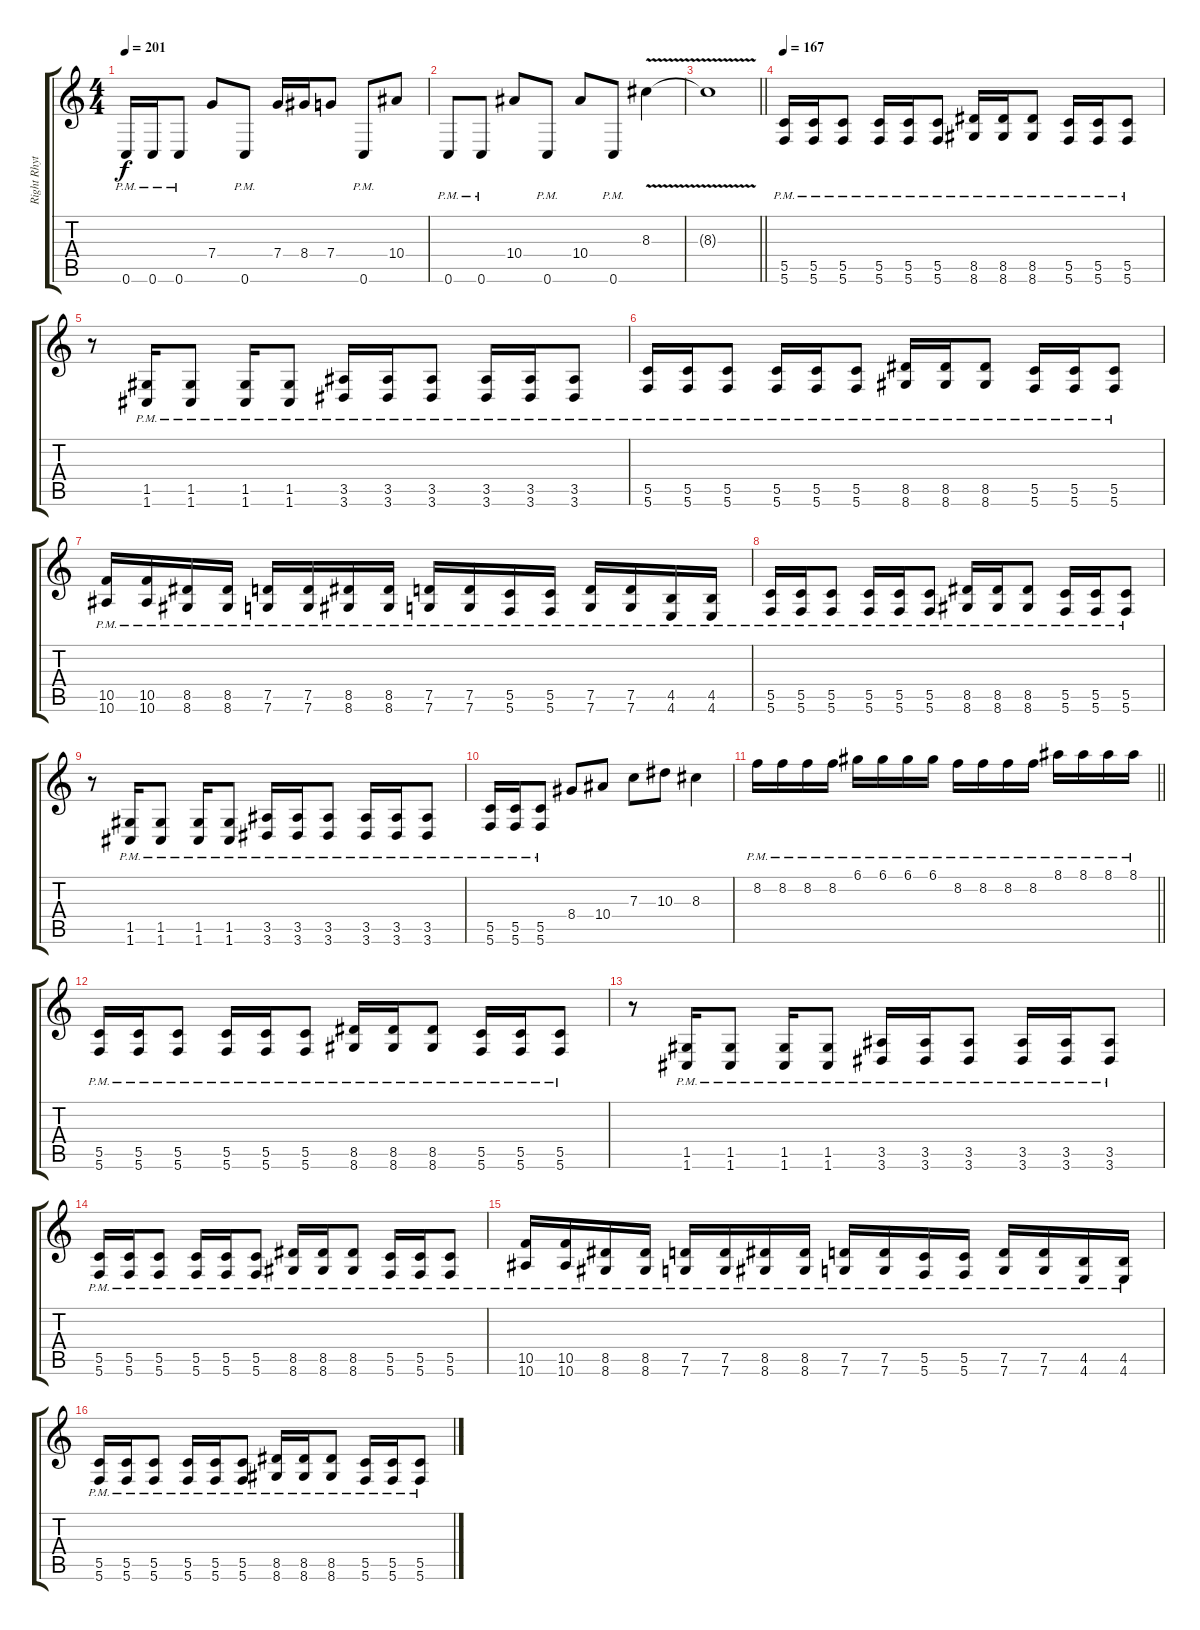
\track ("Right Rhythm" "Right Rhyt") {instrument distortionguitar}
\staff {score tabs}
\tuning (D4 A3 F3 C3 G2 C2) {hide}
\ts (4 4)
\tempo 201
\clef g2
\ks c
0.6{pm}.16{dy f} 0.6{pm}.16 0.6{pm}.8 7.4.8 0.6{pm}.8 7.4.16 8.4.16 7.4.8 0.6{pm}.8 10.4.8 |
0.6{pm}.8 0.6{pm}.8 10.4.8 0.6{pm}.8 10.4.8 0.6{pm}.8 8.3{v}.4 |
\barLineRight lightlight
8.3{t}.1 |
\section ("" "")
\tempo 167
(5.5{pm} 5.6{pm}).16 (5.5{pm} 5.6{pm}).16 (5.5{pm} 5.6{pm}).8 (5.5{pm} 5.6{pm}).16 (5.5{pm} 5.6{pm}).16 (5.5{pm} 5.6{pm}).8 (8.5{pm} 8.6{pm}).16 (8.5{pm} 8.6{pm}).16 (8.5{pm} 8.6{pm}).8 (5.5{pm} 5.6{pm}).16 (5.5{pm} 5.6{pm}).16 (5.5{pm} 5.6{pm}).8 |
r.8 (1.5{pm} 1.6{pm}).16 (1.5{pm} 1.6{pm}).8 (1.5{pm} 1.6{pm}).16 (1.5{pm} 1.6{pm}).8 (3.5{pm} 3.6{pm}).16 (3.5{pm} 3.6{pm}).16 (3.5{pm} 3.6{pm}).8 (3.5{pm} 3.6{pm}).16 (3.5{pm} 3.6{pm}).16 (3.5{pm} 3.6{pm}).8 |
(5.5{pm} 5.6{pm}).16 (5.5{pm} 5.6{pm}).16 (5.5{pm} 5.6{pm}).8 (5.5{pm} 5.6{pm}).16 (5.5{pm} 5.6{pm}).16 (5.5{pm} 5.6{pm}).8 (8.5{pm} 8.6{pm}).16 (8.5{pm} 8.6{pm}).16 (8.5{pm} 8.6{pm}).8 (5.5{pm} 5.6{pm}).16 (5.5{pm} 5.6{pm}).16 (5.5{pm} 5.6{pm}).8 |
(10.5{pm} 10.6{pm}).16 (10.5{pm} 10.6{pm}).16 (8.5{pm} 8.6{pm}).16 (8.5{pm} 8.6{pm}).16 (7.5{pm} 7.6{pm}).16 (7.5{pm} 7.6{pm}).16 (8.5{pm} 8.6{pm}).16 (8.5{pm} 8.6{pm}).16 (7.5{pm} 7.6{pm}).16 (7.5{pm} 7.6{pm}).16 (5.5{pm} 5.6{pm}).16 (5.5{pm} 5.6{pm}).16 (7.5{pm} 7.6{pm}).16 (7.5{pm} 7.6{pm}).16 (4.5{pm} 4.6{pm}).16 (4.5{pm} 4.6{pm}).16 |
(5.5{pm} 5.6{pm}).16 (5.5{pm} 5.6{pm}).16 (5.5{pm} 5.6{pm}).8 (5.5{pm} 5.6{pm}).16 (5.5{pm} 5.6{pm}).16 (5.5{pm} 5.6{pm}).8 (8.5{pm} 8.6{pm}).16 (8.5{pm} 8.6{pm}).16 (8.5{pm} 8.6{pm}).8 (5.5{pm} 5.6{pm}).16 (5.5{pm} 5.6{pm}).16 (5.5{pm} 5.6{pm}).8 |
r.8 (1.5{pm} 1.6{pm}).16 (1.5{pm} 1.6{pm}).8 (1.5{pm} 1.6{pm}).16 (1.5{pm} 1.6{pm}).8 (3.5{pm} 3.6{pm}).16 (3.5{pm} 3.6{pm}).16 (3.5{pm} 3.6{pm}).8 (3.5{pm} 3.6{pm}).16 (3.5{pm} 3.6{pm}).16 (3.5{pm} 3.6{pm}).8 |
(5.5{pm} 5.6{pm}).16 (5.5{pm} 5.6{pm}).16 (5.5{pm} 5.6{pm}).8 8.4.8 10.4.8 7.3.8 10.3.8 8.3.4 |
\barLineRight lightlight
8.2{pm}.16 8.2{pm}.16 8.2{pm}.16 8.2{pm}.16 6.1{pm}.16 6.1{pm}.16 6.1{pm}.16 6.1{pm}.16 8.2{pm}.16 8.2{pm}.16 8.2{pm}.16 8.2{pm}.16 8.1{pm}.16 8.1{pm}.16 8.1{pm}.16 8.1{pm}.16 |
\section ("" "")
(5.5{pm} 5.6{pm}).16 (5.5{pm} 5.6{pm}).16 (5.5{pm} 5.6{pm}).8 (5.5{pm} 5.6{pm}).16 (5.5{pm} 5.6{pm}).16 (5.5{pm} 5.6{pm}).8 (8.5{pm} 8.6{pm}).16 (8.5{pm} 8.6{pm}).16 (8.5{pm} 8.6{pm}).8 (5.5{pm} 5.6{pm}).16 (5.5{pm} 5.6{pm}).16 (5.5{pm} 5.6{pm}).8 |
r.8 (1.5{pm} 1.6{pm}).16 (1.5{pm} 1.6{pm}).8 (1.5{pm} 1.6{pm}).16 (1.5{pm} 1.6{pm}).8 (3.5{pm} 3.6{pm}).16 (3.5{pm} 3.6{pm}).16 (3.5{pm} 3.6{pm}).8 (3.5{pm} 3.6{pm}).16 (3.5{pm} 3.6{pm}).16 (3.5{pm} 3.6{pm}).8 |
(5.5{pm} 5.6{pm}).16 (5.5{pm} 5.6{pm}).16 (5.5{pm} 5.6{pm}).8 (5.5{pm} 5.6{pm}).16 (5.5{pm} 5.6{pm}).16 (5.5{pm} 5.6{pm}).8 (8.5{pm} 8.6{pm}).16 (8.5{pm} 8.6{pm}).16 (8.5{pm} 8.6{pm}).8 (5.5{pm} 5.6{pm}).16 (5.5{pm} 5.6{pm}).16 (5.5{pm} 5.6{pm}).8 |
(10.5{pm} 10.6{pm}).16 (10.5{pm} 10.6{pm}).16 (8.5{pm} 8.6{pm}).16 (8.5{pm} 8.6{pm}).16 (7.5{pm} 7.6{pm}).16 (7.5{pm} 7.6{pm}).16 (8.5{pm} 8.6{pm}).16 (8.5{pm} 8.6{pm}).16 (7.5{pm} 7.6{pm}).16 (7.5{pm} 7.6{pm}).16 (5.5{pm} 5.6{pm}).16 (5.5{pm} 5.6{pm}).16 (7.5{pm} 7.6{pm}).16 (7.5{pm} 7.6{pm}).16 (4.5{pm} 4.6{pm}).16 (4.5{pm} 4.6{pm}).16 |
(5.5{pm} 5.6{pm}).16 (5.5{pm} 5.6{pm}).16 (5.5{pm} 5.6{pm}).8 (5.5{pm} 5.6{pm}).16 (5.5{pm} 5.6{pm}).16 (5.5{pm} 5.6{pm}).8 (8.5{pm} 8.6{pm}).16 (8.5{pm} 8.6{pm}).16 (8.5{pm} 8.6{pm}).8 (5.5{pm} 5.6{pm}).16 (5.5{pm} 5.6{pm}).16 (5.5{pm} 5.6{pm}).8
